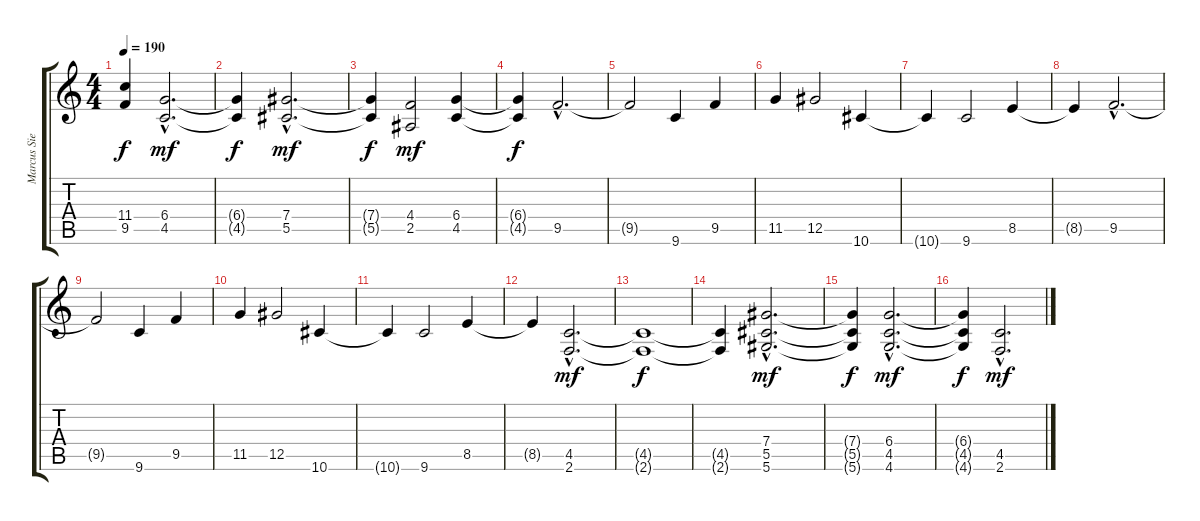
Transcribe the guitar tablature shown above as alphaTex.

\track ("Marcus Siepen" "Marcus Sie") {instrument distortionguitar}
\staff {score tabs}
\tuning (Eb4 Bb3 Gb3 Db3 Ab2 Eb2) {hide}
\ts (4 4)
\tempo 190
\clef g2
\ks c
(11.4{t} 9.5{t}).4{dy f} (6.4{hac} 4.5{hac}).2{d dy mf} |
(6.4{t} 4.5{t}).4{dy f} (7.4{hac} 5.5{hac}).2{d dy mf} |
(7.4{t} 5.5{t}).4{dy f} (4.4 2.5).2{dy mf} (6.4 4.5).4 |
(6.4{t} 4.5{t}).4{dy f} 9.5{hac}.2{d} |
9.5{t}.2 9.6.4 9.5.4 |
11.5.4 12.5.2 10.6.4 |
10.6{t}.4 9.6.2 8.5.4 |
8.5{t}.4 9.5{hac}.2{d} |
9.5{t}.2 9.6.4 9.5.4 |
11.5.4 12.5.2 10.6.4 |
10.6{t}.4 9.6.2 8.5.4 |
8.5{t}.4 (4.5{hac} 2.6{hac}).2{d dy mf} |
(4.5{t} 2.6{t}).1{dy f} |
(4.5{t} 2.6{t}).4 (7.4{hac} 5.5{hac} 5.6{hac}).2{d dy mf} |
(7.4{t} 5.5{t} 5.6{t}).4{dy f} (6.4{hac} 4.5{hac} 4.6{hac}).2{d dy mf} |
(6.4{t} 4.5{t} 4.6{t}).4{dy f} (4.5{hac} 2.6{hac}).2{d dy mf}
